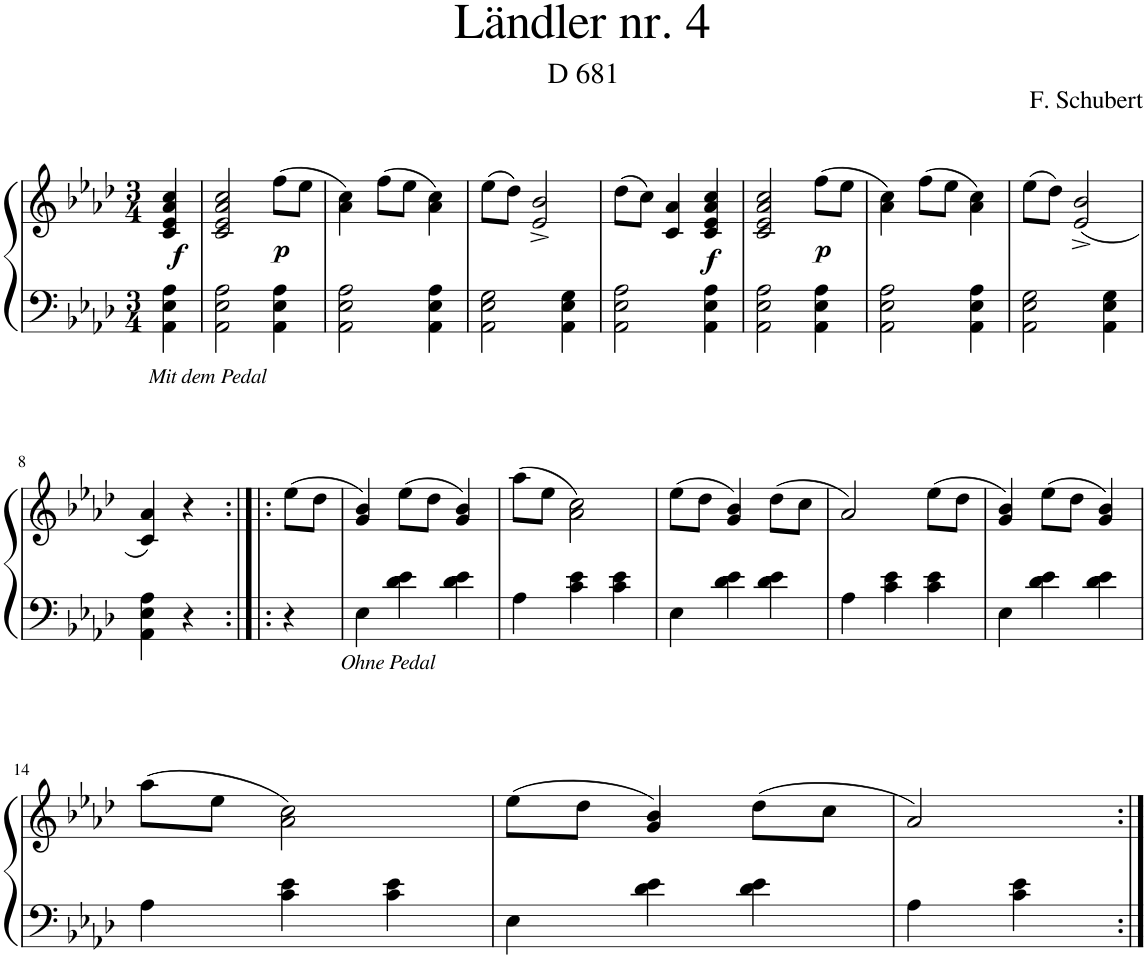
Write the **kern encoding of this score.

**kern	**kern	**dynam
*part1	*part1	*part1
*staff2	*staff1	*staff1/2
*I"Piano	*	*
*I'Pno.	*	*
*clefF4	*clefG2	*
*k[b-e-a-d-]	*k[b-e-a-d-]	*
*M3/4	*M3/4	*
=	=	=
!LO:TX:b:i:t=Mit dem Pedal	!	!
!	!	!LO:DY:b
4AA-\ 4E-\ 4A-\	4c/ 4e-/ 4a-/ 4cc/	f
=1	=1	=1
2AA-\ 2E-\ 2A-\	2c/ 2e-/ 2a-/ 2cc/	.
!	!	!LO:DY:b
4AA-\ 4E-\ 4A-\	(8ff\L	p
.	8ee-\J	.
=2	=2	=2
2AA-\ 2E-\ 2A-\	4a-\ 4cc\)	.
.	(8ff\L	.
.	8ee-\J	.
4AA-\ 4E-\ 4A-\	4a-\ 4cc\)	.
=3	=3	=3
2AA-\ 2E-\ 2G\	(8ee-\L	.
.	8dd-\J)	.
.	2e-/^ 2b-/^	.
4AA-\ 4E-\ 4G\	.	.
=4	=4	=4
2AA-\ 2E-\ 2A-\	(8dd-\L	.
.	8cc\J)	.
.	4c/ 4a-/	.
!	!	!LO:DY:b
4AA-\ 4E-\ 4A-\	4c/ 4e-/ 4a-/ 4cc/	f
=5	=5	=5
2AA-\ 2E-\ 2A-\	2c/ 2e-/ 2a-/ 2cc/	.
!	!	!LO:DY:b
4AA-\ 4E-\ 4A-\	(8ff\L	p
.	8ee-\J	.
=6	=6	=6
2AA-\ 2E-\ 2A-\	4a-\ 4cc\)	.
.	(8ff\L	.
.	8ee-\J	.
4AA-\ 4E-\ 4A-\	4a-\ 4cc\)	.
=7	=7	=7
2AA-\ 2E-\ 2G\	(8ee-\L	.
.	8dd-\J)	.
.	(2e-/^ 2b-/^	.
4AA-\ 4E-\ 4G\	.	.
!!LO:LB:g=z
=8	=8	=8
4AA-\ 4E-\ 4A-\	4c/ 4a-/)	.
4r	4r	.
=8X1:|!|:	=8X1:|!|:	=8X1:|!|:
4r	(8ee-\L	.
.	8dd-\J	.
=9	=9	=9
!LO:TX:b:i:t=Ohne Pedal	!	!
4E-\	4g/ 4b-/)	.
4d-\ 4e-\	(8ee-\L	.
.	8dd-\J	.
4d-\ 4e-\	4g/ 4b-/)	.
=10	=10	=10
4A-\	(8aa-\L	.
.	8ee-\J	.
4c\ 4e-\	2a-\ 2cc\)	.
4c\ 4e-\	.	.
=11	=11	=11
4E-\	(8ee-\L	.
.	8dd-\J	.
4d-\ 4e-\	4g/ 4b-/)	.
4d-\ 4e-\	(8dd-\L	.
.	8cc\J	.
=12	=12	=12
4A-\	2a-/)	.
4c\ 4e-\	.	.
4c\ 4e-\	(8ee-\L	.
.	8dd-\J	.
=13	=13	=13
4E-\	4g/ 4b-/)	.
4d-\ 4e-\	(8ee-\L	.
.	8dd-\J	.
4d-\ 4e-\	4g/ 4b-/)	.
!!LO:LB:g=z
=14	=14	=14
4A-\	(8aa-\L	.
.	8ee-\J	.
4c\ 4e-\	2a-\ 2cc\)	.
4c\ 4e-\	.	.
=15	=15	=15
4E-\	(8ee-\L	.
.	8dd-\J	.
4d-\ 4e-\	4g/ 4b-/)	.
4d-\ 4e-\	(8dd-\L	.
.	8cc\J	.
=16	=16	=16
4A-\	2a-/)	.
4c\ 4e-\	.	.
=:|!	=:|!	=:|!
*-	*-	*-
